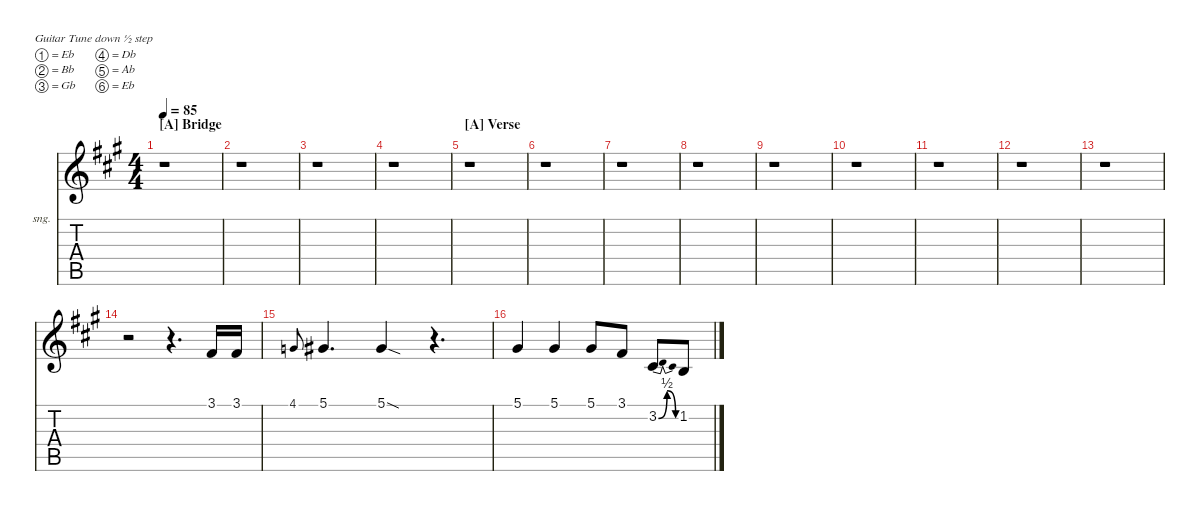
\defaultSystemsLayout 4
\hideDynamics
\bracketExtendMode nobrackets
\firstSystemTrackNameOrientation horizontal
\otherSystemsTrackNameOrientation horizontal
\track ("V. Harmony" "sng.") {instrument voiceoohs}
\staff {score tabs}
\tuning (Eb4 Bb3 Gb3 Db3 Ab2 Eb2)
\ts (4 4)
\section ("A" "Bridge")
\tempo 85
\clef g2
\ks a
r.1{dy mf beam Down} |
r.1{beam Down} |
r.1{beam Down} |
r.1{beam Down} |
\section ("A" "Verse")
r.1{beam Down} |
r.1{beam Down} |
r.1{beam Down} |
r.1{beam Down} |
r.1{beam Down} |
r.1{beam Down} |
r.1{beam Down} |
r.1{beam Down} |
r.1{beam Down} |
r.2{beam Down} r.4{d beam Down} 3.1{acc #}.16{beam Up} 3.1{acc #}.16{beam Up} |
4.1{acc forcenatural}.8{gr onbeat beam Up} 5.1{acc #}.4{d beam Up} 5.1{sod acc #}.4{beam Up} r.4{d beam Up} |
5.1{acc #}.4{beam Up} 5.1{acc #}.4{beam Up} 5.1{acc #}.8{beam Up} 3.1{acc #}.8{beam Up} 3.2{be (bendrelease 0 0 10.2 2 20.4 2 30 0) acc #}.8{beam Up} 1.2{acc forcenatural}.8{beam Up}
